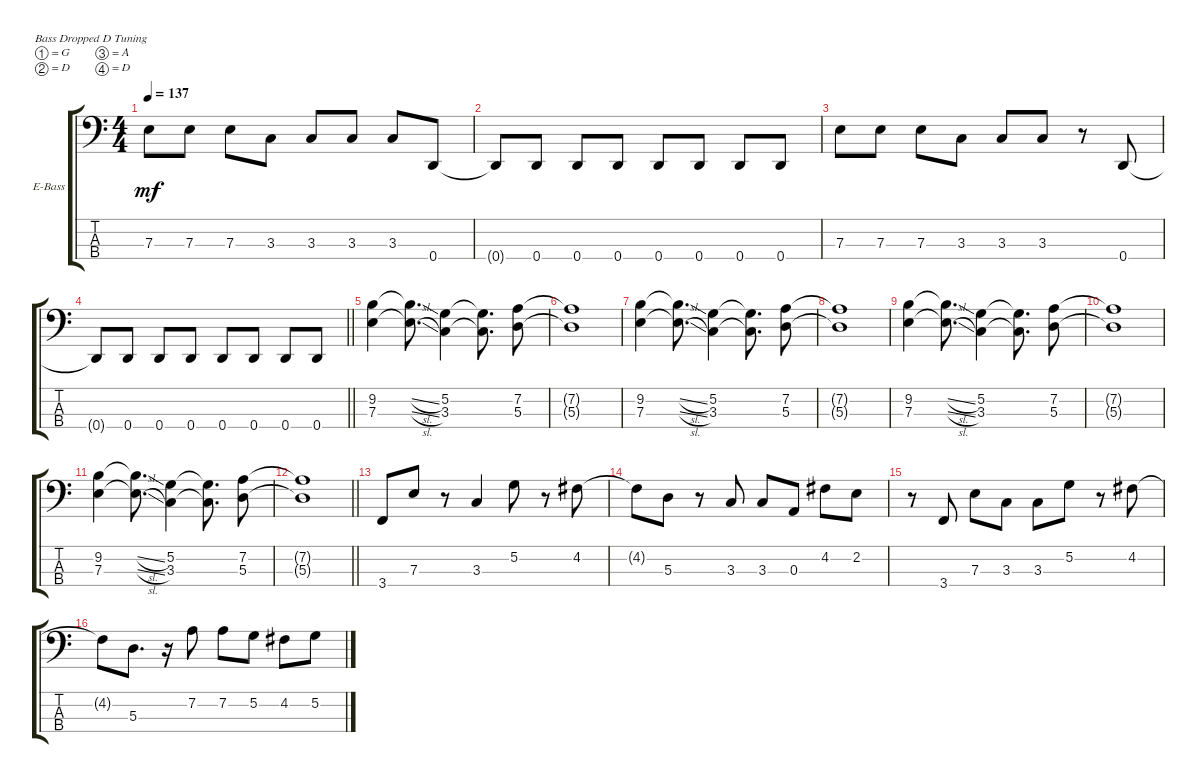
\defaultSystemsLayout 4
\bracketExtendMode groupsimilarinstruments
\firstSystemTrackNameOrientation horizontal
\otherSystemsTrackNameOrientation horizontal
\track ("Electric Bass" "E-Bass") {instrument electricbassfinger}
\staff {score tabs}
\tuning (G2 D2 A1 D1)
\ts (4 4)
\tempo 137
\clef f4
\ks c
7.3.8{dy mf} 7.3.8 7.3.8 3.3.8 3.3.8 3.3.8 3.3.8 0.4.8 |
0.4{t}.8 0.4.8 0.4.8 0.4.8 0.4.8 0.4.8 0.4.8 0.4.8 |
7.3.8 7.3.8 7.3.8 3.3.8 3.3.8 3.3.8 r.8 0.4.8 |
\barLineRight lightlight
0.4{t}.8 0.4.8 0.4.8 0.4.8 0.4.8 0.4.8 0.4.8 0.4.8 |
(9.2 7.3).4 (9.2{sl t} 7.3{sl t}).8{d} (5.2 3.3).4 (3.3{t} 5.2{t}).8{d} (7.2 5.3).8 |
(7.2{t} 5.3{t}).1 |
(9.2 7.3).4 (9.2{sl t} 7.3{sl t}).8{d} (5.2 3.3).4 (3.3{t} 5.2{t}).8{d} (7.2 5.3).8 |
(7.2{t} 5.3{t}).1 |
(9.2 7.3).4 (9.2{sl t} 7.3{sl t}).8{d} (5.2 3.3).4 (3.3{t} 5.2{t}).8{d} (7.2 5.3).8 |
(7.2{t} 5.3{t}).1 |
(9.2 7.3).4 (9.2{sl t} 7.3{sl t}).8{d} (5.2 3.3).4 (3.3{t} 5.2{t}).8{d} (7.2 5.3).8 |
\barLineRight lightlight
(7.2{t} 5.3{t}).1 |
3.4.8 7.3.8 r.8 3.3.4 5.2.8 r.8 4.2.8 |
4.2{t}.8 5.3.8 r.8 3.3.8 3.3.8 0.3.8 4.2.8 2.2.8 |
r.8 3.4.8 7.3.8 3.3.8 3.3.8 5.2.8 r.8 4.2.8 |
4.2{t}.8 5.3.8{d} r.16 7.2.8 7.2.8 5.2.8 4.2.8 5.2.8
